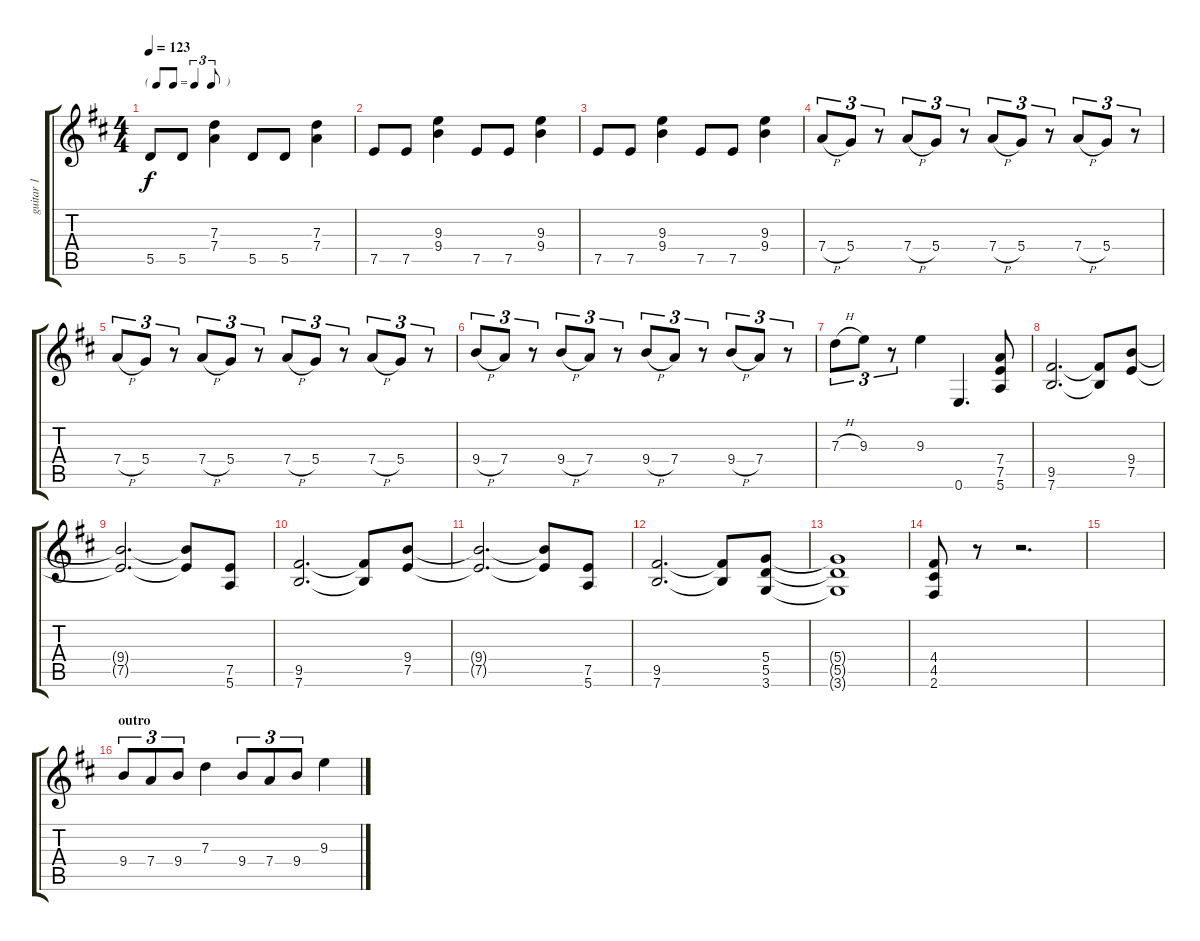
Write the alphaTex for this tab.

\track ("guitar 1" "guitar 1") {instrument overdrivenguitar}
\staff {score tabs}
\tuning (E4 B3 G3 D3 A2 E2) {hide}
\ts (4 4)
\tf triplet8th
\tempo 123
\clef g2
\ks d
5.5.8{dy f} 5.5.8 (7.3 7.4).4 5.5.8 5.5.8 (7.3 7.4).4 |
7.5.8 7.5.8 (9.3 9.4).4 7.5.8 7.5.8 (9.3 9.4).4 |
7.5.8 7.5.8 (9.3 9.4).4 7.5.8 7.5.8 (9.3 9.4).4 |
7.4{h}.8{tu (3 2)} 5.4.8{tu (3 2)} r.8{tu (3 2)} 7.4{h}.8{tu (3 2)} 5.4.8{tu (3 2)} r.8{tu (3 2)} 7.4{h}.8{tu (3 2)} 5.4.8{tu (3 2)} r.8{tu (3 2)} 7.4{h}.8{tu (3 2)} 5.4.8{tu (3 2)} r.8{tu (3 2)} |
7.4{h}.8{tu (3 2)} 5.4.8{tu (3 2)} r.8{tu (3 2)} 7.4{h}.8{tu (3 2)} 5.4.8{tu (3 2)} r.8{tu (3 2)} 7.4{h}.8{tu (3 2)} 5.4.8{tu (3 2)} r.8{tu (3 2)} 7.4{h}.8{tu (3 2)} 5.4.8{tu (3 2)} r.8{tu (3 2)} |
9.4{h}.8{tu (3 2)} 7.4.8{tu (3 2)} r.8{tu (3 2)} 9.4{h}.8{tu (3 2)} 7.4.8{tu (3 2)} r.8{tu (3 2)} 9.4{h}.8{tu (3 2)} 7.4.8{tu (3 2)} r.8{tu (3 2)} 9.4{h}.8{tu (3 2)} 7.4.8{tu (3 2)} r.8{tu (3 2)} |
7.3{h}.8{tu (3 2)} 9.3.8{tu (3 2)} r.8{tu (3 2)} 9.3.4 0.6.4{d} (7.4 7.5 5.6).8 |
(9.5 7.6).2{d} (9.5{t} 7.6{t}).8 (9.4 7.5).8 |
(9.4{t} 7.5{t}).2{d} (9.4{t} 7.5{t}).8 (7.5 5.6).8 |
(9.5 7.6).2{d} (9.5{t} 7.6{t}).8 (9.4 7.5).8 |
(9.4{t} 7.5{t}).2{d} (9.4{t} 7.5{t}).8 (7.5 5.6).8 |
(9.5 7.6).2{d} (9.5{t} 7.6{t}).8 (5.4 5.5 3.6).8 |
(5.4{t} 5.5{t} 3.6{t}).1 |
(4.4 4.5 2.6).8 r.8 r.2{d} |
|
\section ("" "outro")
9.4.8{tu (3 2)} 7.4.8{tu (3 2)} 9.4.8{tu (3 2)} 7.3.4 9.4.8{tu (3 2)} 7.4.8{tu (3 2)} 9.4.8{tu (3 2)} 9.3.4
